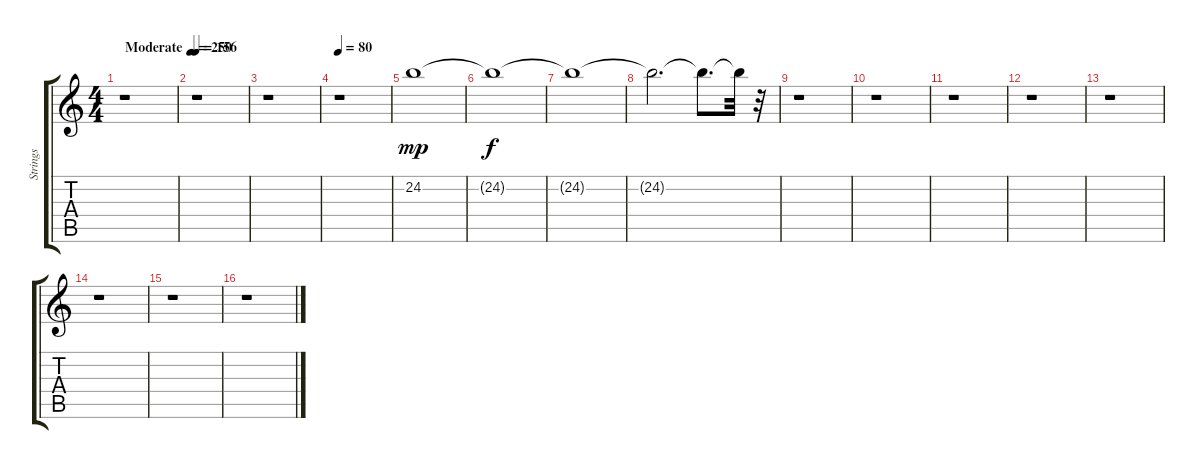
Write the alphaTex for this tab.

\track ("Strings" "Strings") {instrument stringensemble2}
\staff {score tabs}
\tuning (E4 B3 G3 D3 A2 E2) {hide}
\ts (4 4)
\tempo (250 "Moderate")
\clef g2
\ks c
r.1{dy mp instrument stringensemble2} |
\tempo 156
r.1 |
r.1 |
\tempo 80
r.1 |
24.2.1{volume 4} |
24.2{t}.1{dy f} |
24.2{t}.1 |
24.2{t}.2{d} 24.2{t}.8{d} 24.2{t}.32 r.32 |
r.1 |
r.1 |
r.1 |
r.1 |
r.1 |
r.1 |
r.1 |
r.1
